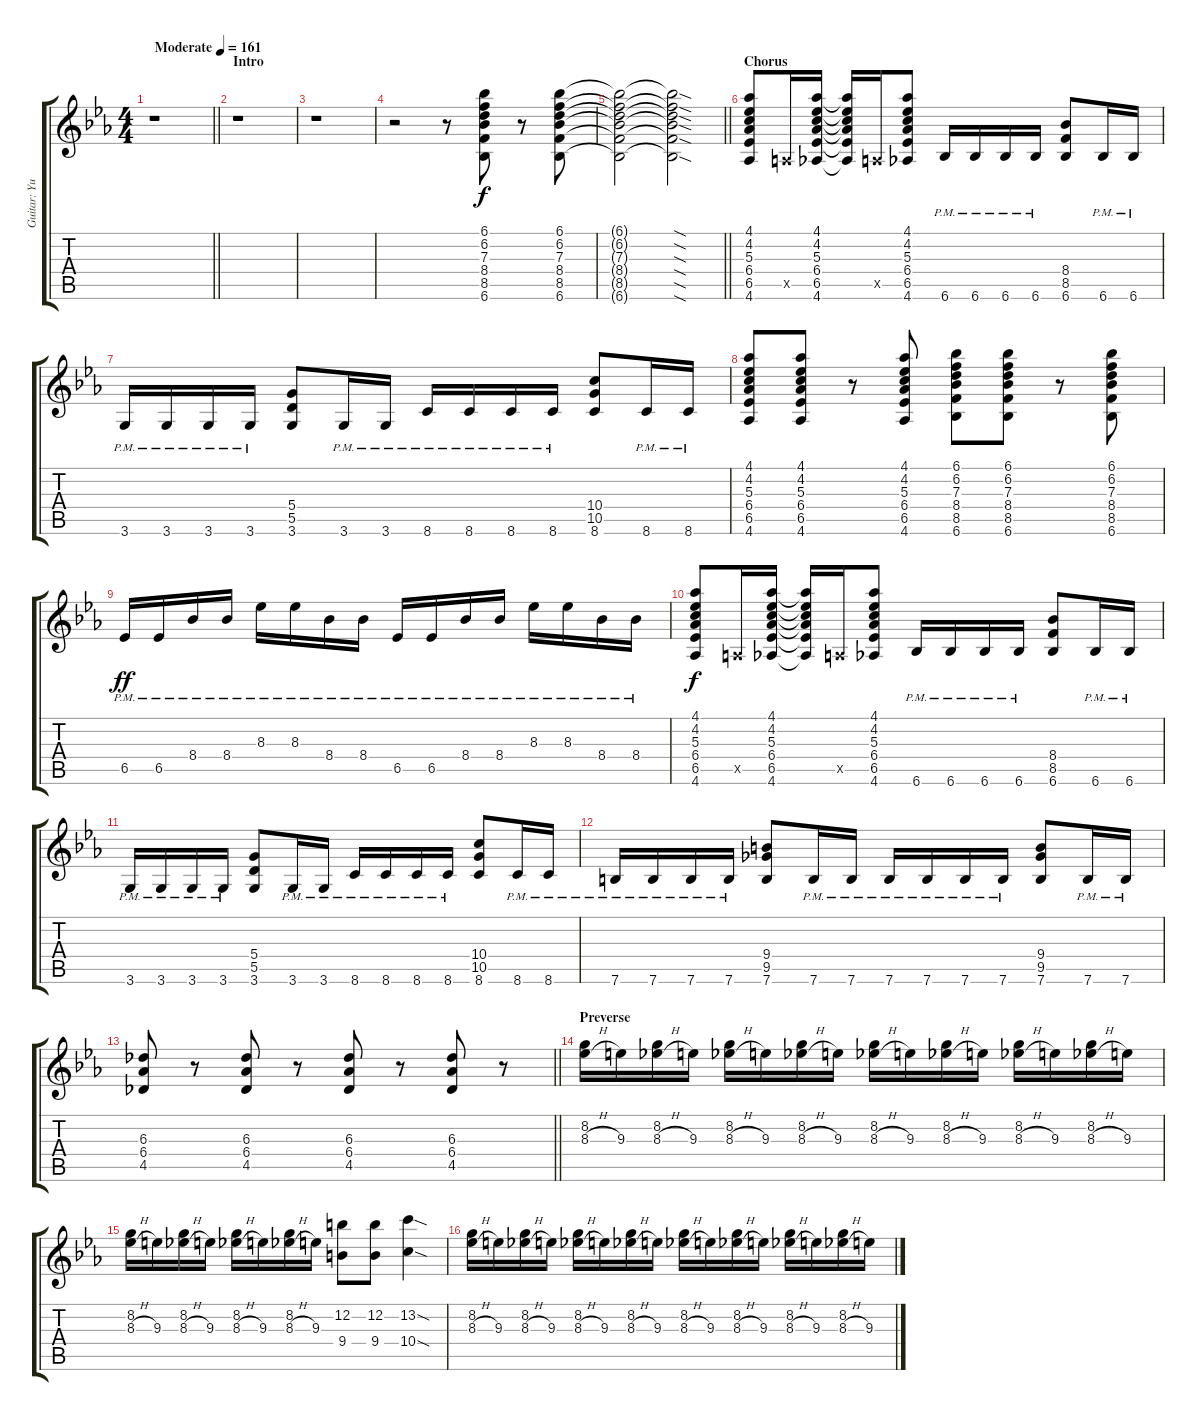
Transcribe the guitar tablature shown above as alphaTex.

\track ("Guitar: Yui Hirasawa" "Guitar: Yu") {instrument distortionguitar}
\staff {score tabs}
\tuning (E4 B3 G3 D3 A2 E2) {hide}
\ts (4 4)
\tempo (161 "Moderate")
\clef g2
\barLineRight lightlight
\ks eb
r.1{dy f instrument distortionguitar} |
\section ("" "Intro")
r.1 |
r.1 |
r.2 r.8 (6.1 6.2 7.3 8.4 8.5 6.6).8 r.8 (6.1 6.2 7.3 8.4 8.5 6.6).8 |
\barLineRight lightlight
(6.1{t} 6.2{t} 7.3{t} 8.4{t} 8.5{t} 6.6{t}).2 (6.1{sod t} 6.2{sod t} 7.3{sod t} 8.4{sod t} 8.5{sod t} 6.6{sod t}).2 |
\section ("" "Chorus")
(4.1 4.2 5.3 6.4 6.5 4.6).8 0.5{x}.16 (4.1 4.2 5.3 6.4 6.5 4.6).16 (4.1{t} 4.2{t} 5.3{t} 6.4{t} 6.5{t} 4.6{t}).16 0.5{x}.16 (4.1 4.2 5.3 6.4 6.5 4.6).8 6.6{pm}.16 6.6{pm}.16 6.6{pm}.16 6.6{pm}.16 (8.4 8.5 6.6).8 6.6{pm}.16 6.6{pm}.16 |
3.6{pm}.16 3.6{pm}.16 3.6{pm}.16 3.6{pm}.16 (5.4 5.5 3.6).8 3.6{pm}.16 3.6{pm}.16 8.6{pm}.16 8.6{pm}.16 8.6{pm}.16 8.6{pm}.16 (10.4 10.5 8.6).8 8.6{pm}.16 8.6{pm}.16 |
(4.1 4.2 5.3 6.4 6.5 4.6).8 (4.1 4.2 5.3 6.4 6.5 4.6).8 r.8 (4.1 4.2 5.3 6.4 6.5 4.6).8 (6.1 6.2 7.3 8.4 8.5 6.6).8 (6.1 6.2 7.3 8.4 8.5 6.6).8 r.8 (6.1 6.2 7.3 8.4 8.5 6.6).8 |
6.5{pm}.16{dy ff} 6.5{pm}.16 8.4{pm}.16 8.4{pm}.16 8.3{pm}.16 8.3{pm}.16 8.4{pm}.16 8.4{pm}.16 6.5{pm}.16 6.5{pm}.16 8.4{pm}.16 8.4{pm}.16 8.3{pm}.16 8.3{pm}.16 8.4{pm}.16 8.4{pm}.16 |
(4.1 4.2 5.3 6.4 6.5 4.6).8{dy f} 0.5{x}.16 (4.1 4.2 5.3 6.4 6.5 4.6).16 (4.1{t} 4.2{t} 5.3{t} 6.4{t} 6.5{t} 4.6{t}).16 0.5{x}.16 (4.1 4.2 5.3 6.4 6.5 4.6).8 6.6{pm}.16 6.6{pm}.16 6.6{pm}.16 6.6{pm}.16 (8.4 8.5 6.6).8 6.6{pm}.16 6.6{pm}.16 |
3.6{pm}.16 3.6{pm}.16 3.6{pm}.16 3.6{pm}.16 (5.4 5.5 3.6).8 3.6{pm}.16 3.6{pm}.16 8.6{pm}.16 8.6{pm}.16 8.6{pm}.16 8.6{pm}.16 (10.4 10.5 8.6).8 8.6{pm}.16 8.6{pm}.16 |
7.6{pm}.16 7.6{pm}.16 7.6{pm}.16 7.6{pm}.16 (9.4 9.5 7.6).8 7.6{pm}.16 7.6{pm}.16 7.6{pm}.16 7.6{pm}.16 7.6{pm}.16 7.6{pm}.16 (9.4 9.5 7.6).8 7.6{pm}.16 7.6{pm}.16 |
\barLineRight lightlight
(6.3 6.4 4.5).8 r.8 (6.3 6.4 4.5).8 r.8 (6.3 6.4 4.5).8 r.8 (6.3 6.4 4.5).8 r.8 |
\section ("" "Preverse")
(8.2 8.3{h}).16 9.3.16 (8.2 8.3{h}).16 9.3.16 (8.2 8.3{h}).16 9.3.16 (8.2 8.3{h}).16 9.3.16 (8.2 8.3{h}).16 9.3.16 (8.2 8.3{h}).16 9.3.16 (8.2 8.3{h}).16 9.3.16 (8.2 8.3{h}).16 9.3.16 |
(8.2 8.3{h}).16 9.3.16 (8.2 8.3{h}).16 9.3.16 (8.2 8.3{h}).16 9.3.16 (8.2 8.3{h}).16 9.3.16 (12.2 9.4).8 (12.2 9.4).8 (13.2{sod} 10.4{sod}).4 |
(8.2 8.3{h}).16 9.3.16 (8.2 8.3{h}).16 9.3.16 (8.2 8.3{h}).16 9.3.16 (8.2 8.3{h}).16 9.3.16 (8.2 8.3{h}).16 9.3.16 (8.2 8.3{h}).16 9.3.16 (8.2 8.3{h}).16 9.3.16 (8.2 8.3{h}).16 9.3.16
